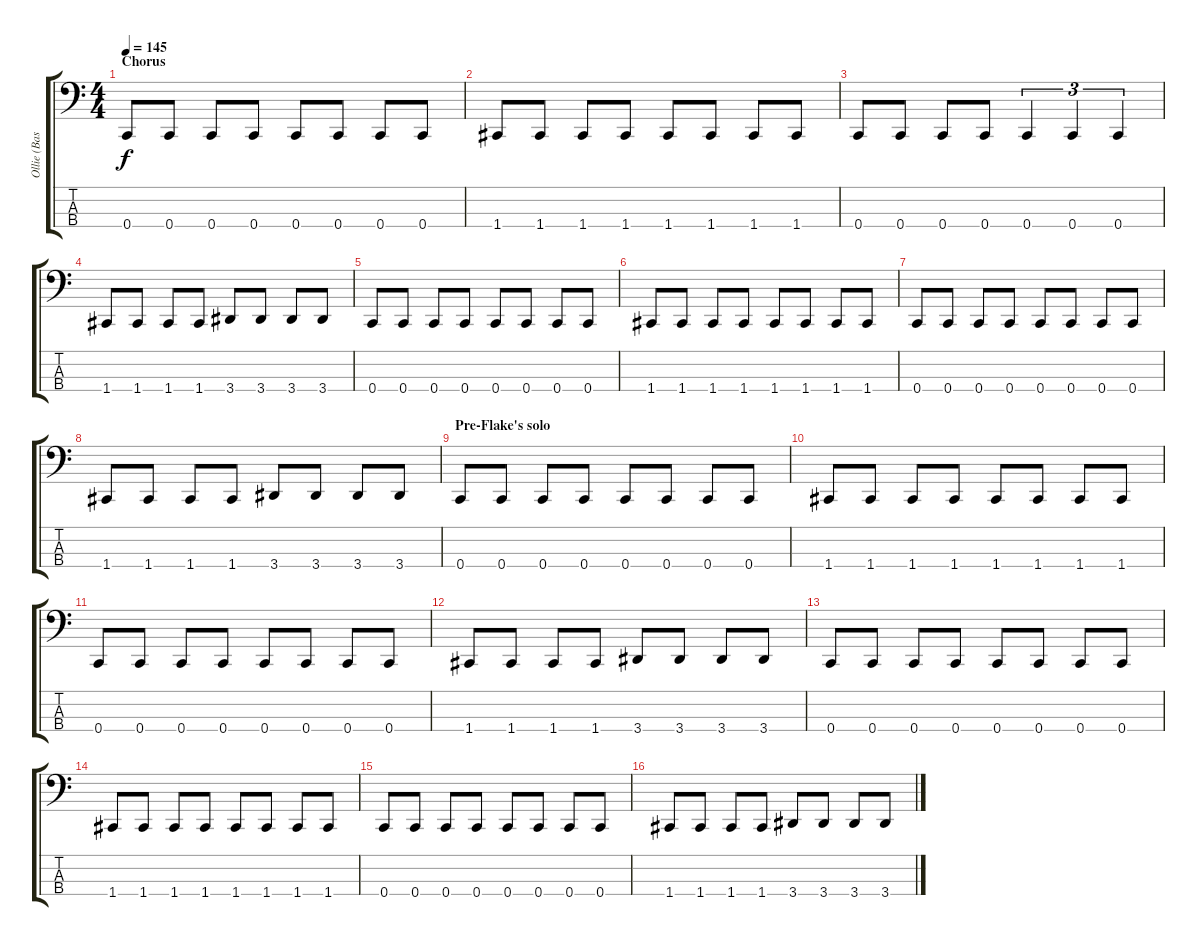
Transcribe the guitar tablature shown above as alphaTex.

\track ("Ollie (Bass)" "Ollie (Bas") {instrument electricbassfinger}
\staff {score tabs}
\tuning (F2 C2 G1 C1) {hide}
\ts (4 4)
\section ("" "Chorus")
\tempo 145
\clef f4
\ks c
0.4.8{dy f} 0.4.8 0.4.8 0.4.8 0.4.8 0.4.8 0.4.8 0.4.8 |
1.4.8 1.4.8 1.4.8 1.4.8 1.4.8 1.4.8 1.4.8 1.4.8 |
0.4.8 0.4.8 0.4.8 0.4.8 0.4.4{tu (3 2)} 0.4.4{tu (3 2)} 0.4.4{tu (3 2)} |
1.4.8 1.4.8 1.4.8 1.4.8 3.4.8 3.4.8 3.4.8 3.4.8 |
0.4.8 0.4.8 0.4.8 0.4.8 0.4.8 0.4.8 0.4.8 0.4.8 |
1.4.8 1.4.8 1.4.8 1.4.8 1.4.8 1.4.8 1.4.8 1.4.8 |
0.4.8 0.4.8 0.4.8 0.4.8 0.4.8 0.4.8 0.4.8 0.4.8 |
1.4.8 1.4.8 1.4.8 1.4.8 3.4.8 3.4.8 3.4.8 3.4.8 |
\section ("" "Pre-Flake's solo")
0.4.8 0.4.8 0.4.8 0.4.8 0.4.8 0.4.8 0.4.8 0.4.8 |
1.4.8 1.4.8 1.4.8 1.4.8 1.4.8 1.4.8 1.4.8 1.4.8 |
0.4.8 0.4.8 0.4.8 0.4.8 0.4.8 0.4.8 0.4.8 0.4.8 |
1.4.8 1.4.8 1.4.8 1.4.8 3.4.8 3.4.8 3.4.8 3.4.8 |
0.4.8 0.4.8 0.4.8 0.4.8 0.4.8 0.4.8 0.4.8 0.4.8 |
1.4.8 1.4.8 1.4.8 1.4.8 1.4.8 1.4.8 1.4.8 1.4.8 |
0.4.8 0.4.8 0.4.8 0.4.8 0.4.8 0.4.8 0.4.8 0.4.8 |
1.4.8 1.4.8 1.4.8 1.4.8 3.4.8 3.4.8 3.4.8 3.4.8
